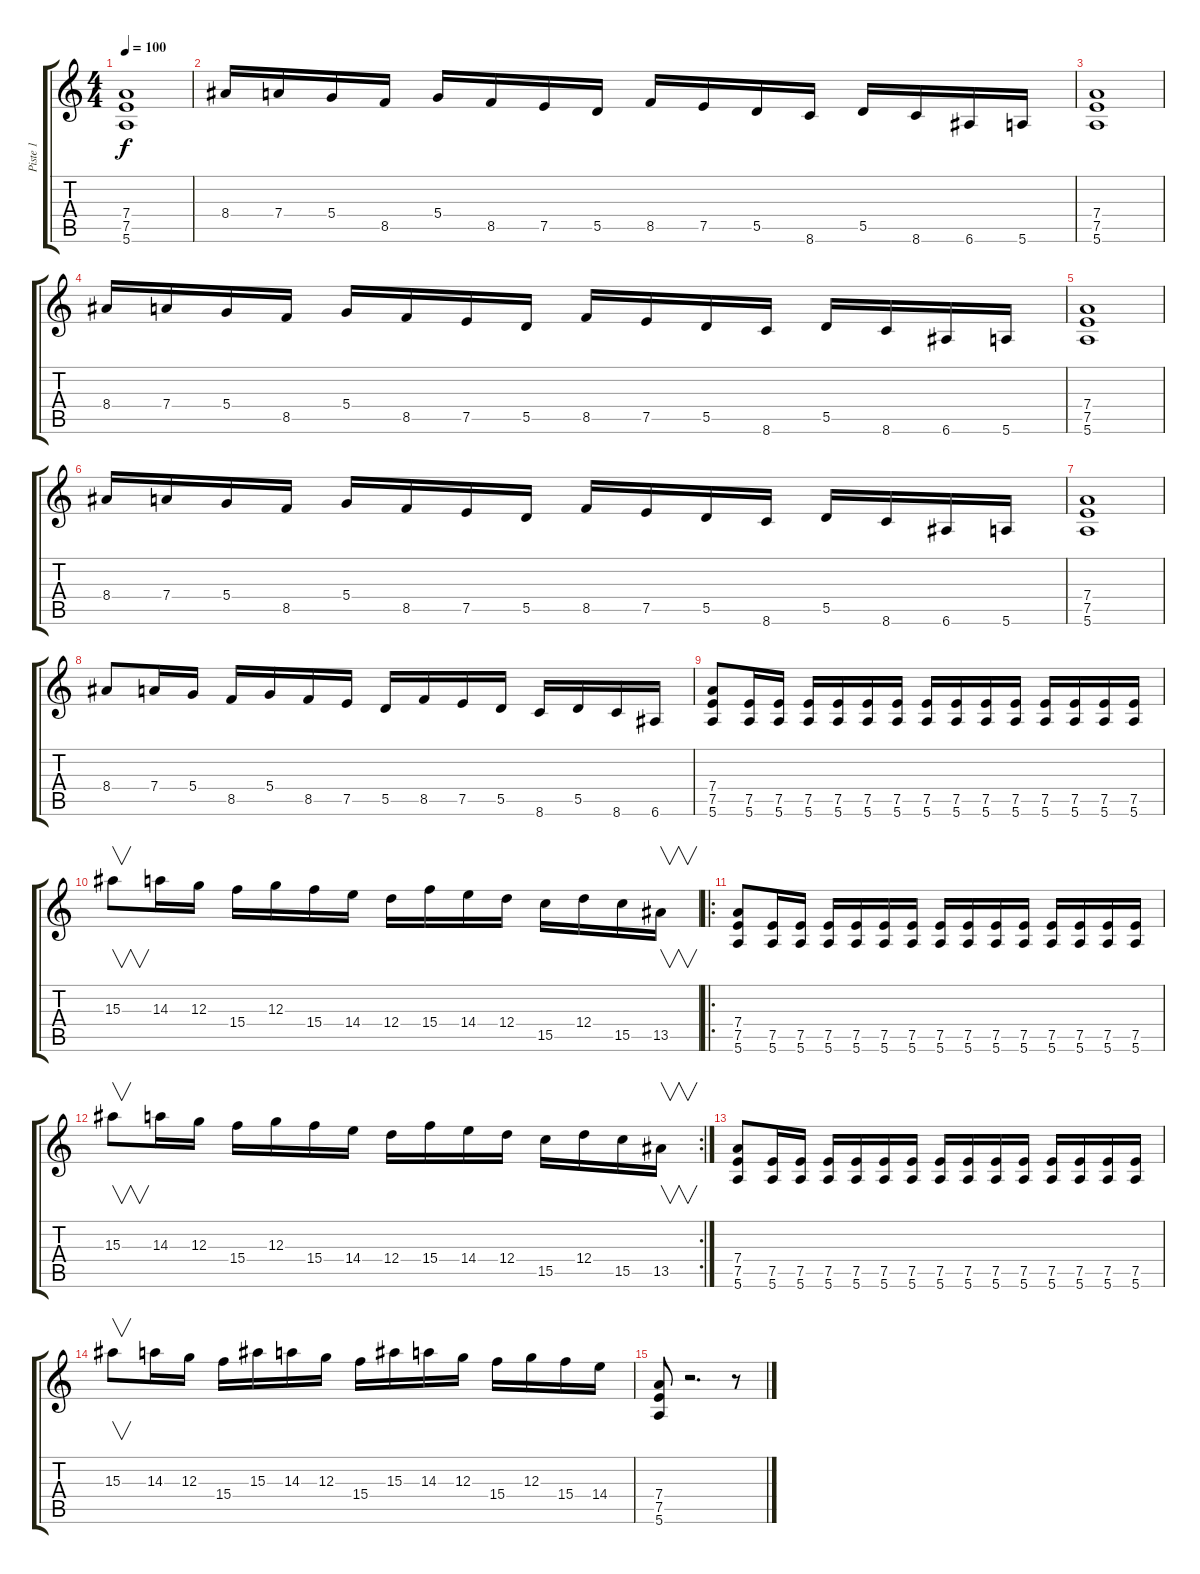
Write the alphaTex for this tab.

\track ("Piste 1" "Piste 1") {instrument distortionguitar}
\staff {score tabs}
\tuning (E4 B3 G3 D3 A2 E2) {hide}
\ts (4 4)
\tempo 100
\clef g2
\ks c
(7.4 7.5 5.6).1{dy f} |
8.4.16 7.4.16 5.4.16 8.5.16 5.4.16 8.5.16 7.5.16 5.5.16 8.5.16 7.5.16 5.5.16 8.6.16 5.5.16 8.6.16 6.6.16 5.6.16 |
(7.4 7.5 5.6).1 |
8.4.16 7.4.16 5.4.16 8.5.16 5.4.16 8.5.16 7.5.16 5.5.16 8.5.16 7.5.16 5.5.16 8.6.16 5.5.16 8.6.16 6.6.16 5.6.16 |
(7.4 7.5 5.6).1 |
8.4.16 7.4.16 5.4.16 8.5.16 5.4.16 8.5.16 7.5.16 5.5.16 8.5.16 7.5.16 5.5.16 8.6.16 5.5.16 8.6.16 6.6.16 5.6.16 |
(7.4 7.5 5.6).1 |
8.4.8 7.4.16 5.4.16 8.5.16 5.4.16 8.5.16 7.5.16 5.5.16 8.5.16 7.5.16 5.5.16 8.6.16 5.5.16 8.6.16 6.6.16 |
(7.4 7.5 5.6).8 (7.5 5.6).16 (7.5 5.6).16 (7.5 5.6).16 (7.5 5.6).16 (7.5 5.6).16 (7.5 5.6).16 (7.5 5.6).16 (7.5 5.6).16 (7.5 5.6).16 (7.5 5.6).16 (7.5 5.6).16 (7.5 5.6).16 (7.5 5.6).16 (7.5 5.6).16 |
15.3.8{v} 14.3.16 12.3.16 15.4.16 12.3.16 15.4.16 14.4.16 12.4.16 15.4.16 14.4.16 12.4.16 15.5.16 12.4.16 15.5.16 13.5.16{v} |
\ro
(7.4 7.5 5.6).8 (7.5 5.6).16 (7.5 5.6).16 (7.5 5.6).16 (7.5 5.6).16 (7.5 5.6).16 (7.5 5.6).16 (7.5 5.6).16 (7.5 5.6).16 (7.5 5.6).16 (7.5 5.6).16 (7.5 5.6).16 (7.5 5.6).16 (7.5 5.6).16 (7.5 5.6).16 |
\rc 2
15.3.8{v} 14.3.16 12.3.16 15.4.16 12.3.16 15.4.16 14.4.16 12.4.16 15.4.16 14.4.16 12.4.16 15.5.16 12.4.16 15.5.16 13.5.16{v} |
(7.4 7.5 5.6).8 (7.5 5.6).16 (7.5 5.6).16 (7.5 5.6).16 (7.5 5.6).16 (7.5 5.6).16 (7.5 5.6).16 (7.5 5.6).16 (7.5 5.6).16 (7.5 5.6).16 (7.5 5.6).16 (7.5 5.6).16 (7.5 5.6).16 (7.5 5.6).16 (7.5 5.6).16 |
15.3.8{v} 14.3.16 12.3.16 15.4.16 15.3.16 14.3.16 12.3.16 15.4.16 15.3.16 14.3.16 12.3.16 15.4.16 12.3.16 15.4.16 14.4.16 |
(7.4 7.5 5.6).8 r.2{d} r.8
